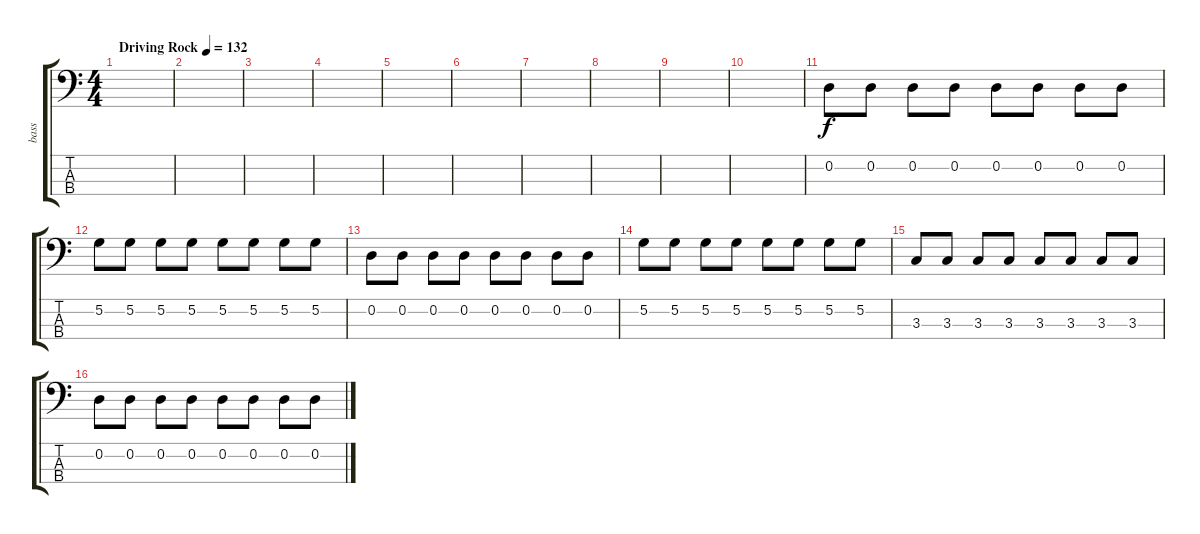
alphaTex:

\track ("bass" "bass") {instrument electricbassfinger}
\staff {score tabs}
\tuning (G2 D2 A1 E1) {hide}
\ts (4 4)
\tempo (132 "Driving Rock")
\clef f4
\ks c
|
|
|
|
|
|
|
|
|
|
0.2.8 0.2.8 0.2.8 0.2.8 0.2.8 0.2.8 0.2.8 0.2.8 |
5.2.8 5.2.8 5.2.8 5.2.8 5.2.8 5.2.8 5.2.8 5.2.8 |
0.2.8 0.2.8 0.2.8 0.2.8 0.2.8 0.2.8 0.2.8 0.2.8 |
5.2.8 5.2.8 5.2.8 5.2.8 5.2.8 5.2.8 5.2.8 5.2.8 |
3.3.8 3.3.8 3.3.8 3.3.8 3.3.8 3.3.8 3.3.8 3.3.8 |
0.2.8 0.2.8 0.2.8 0.2.8 0.2.8 0.2.8 0.2.8 0.2.8
